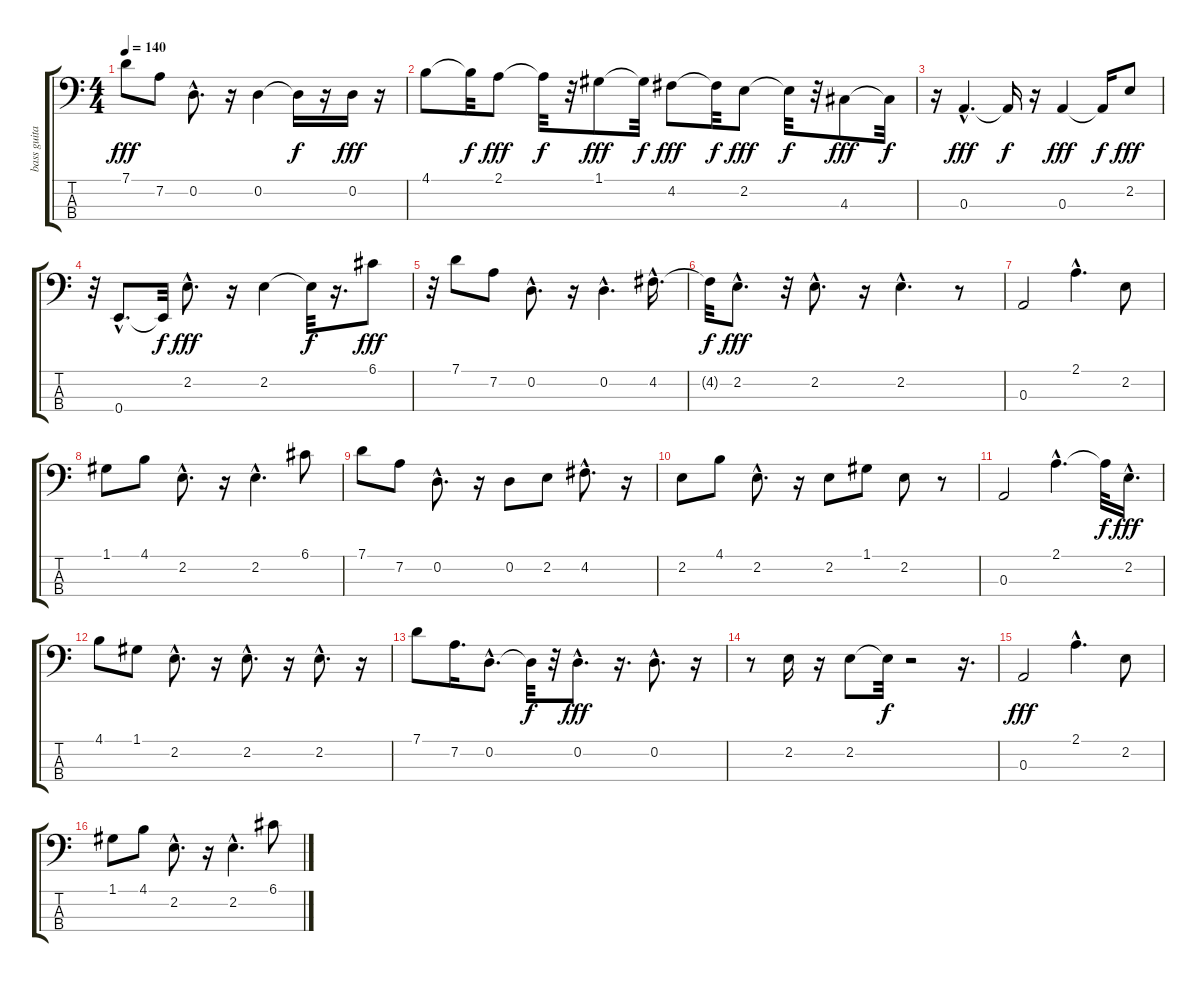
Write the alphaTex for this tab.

\track ("bass guitar" "bass guita") {instrument fretlessbass}
\staff {score tabs}
\tuning (G2 D2 A1 E1) {hide}
\ts (4 4)
\tempo 140
\clef f4
\ks c
7.1.8{dy fff} 7.2.8 0.2{hac}.8{d} r.16 0.2.4 0.2{t}.16{dy f} r.16 0.2.16{dy fff} r.16 |
4.1.8 4.1{t}.32{dy f} 2.1.8{dy fff} 2.1{t}.32{dy f} r.32 1.1.8{dy fff} 1.1{t}.32{dy f} 4.2.8{dy fff} 4.2{t}.32{dy f} 2.2.8{dy fff} 2.2{t}.32{dy f} r.32 4.3.8{dy fff} 4.3{t}.32{dy f} |
r.16 0.3{hac}.4{d dy fff} 0.3{t}.16{dy f} r.16 0.3.4{dy fff} 0.3{t}.16{dy f} 2.2.8{dy fff} |
r.32 0.4{hac}.8{d} 0.4{t}.32{dy f} 2.2{hac}.8{d dy fff} r.16 2.2.4 2.2{t}.32{dy f} r.16{d} 6.1.8{dy fff} |
r.32 7.1.8 7.2.8 0.2{hac}.8{d} r.16 0.2{hac}.4{d} 4.2{hac}.16{d} |
4.2{t}.32{dy f} 2.2{hac}.8{d dy fff} r.32 2.2{hac}.8{d} r.16 2.2{hac}.4{d} r.8 |
0.3.2 2.1{hac}.4{d} 2.2.8 |
1.1.8 4.1.8 2.2{hac}.8{d} r.16 2.2{hac}.4{d} 6.1.8 |
7.1.8 7.2.8 0.2{hac}.8{d} r.16 0.2.8 2.2.8 4.2{hac}.8{d} r.16 |
2.2.8 4.1.8 2.2{hac}.8{d} r.16 2.2.8 1.1.8 2.2.8 r.8 |
0.3.2 2.1{hac}.4{d} 2.1{t}.32{dy f} 2.2{hac}.16{d dy fff} |
4.1.8 1.1.8 2.2{hac}.8{d} r.16 2.2{hac}.8{d} r.16 2.2{hac}.8{d} r.16 |
7.1.8 7.2.16{d} 0.2{hac}.8{d} 0.2{t}.32{dy f} r.32 0.2{hac}.8{d dy fff} r.16{d} 0.2{hac}.8{d} r.16 |
r.8 2.2.16 r.16 2.2.8 2.2{t}.32{dy f} r.2 r.16{d} |
0.3.2{dy fff} 2.1{hac}.4{d} 2.2.8 |
1.1.8 4.1.8 2.2{hac}.8{d} r.16 2.2{hac}.4{d} 6.1.8
